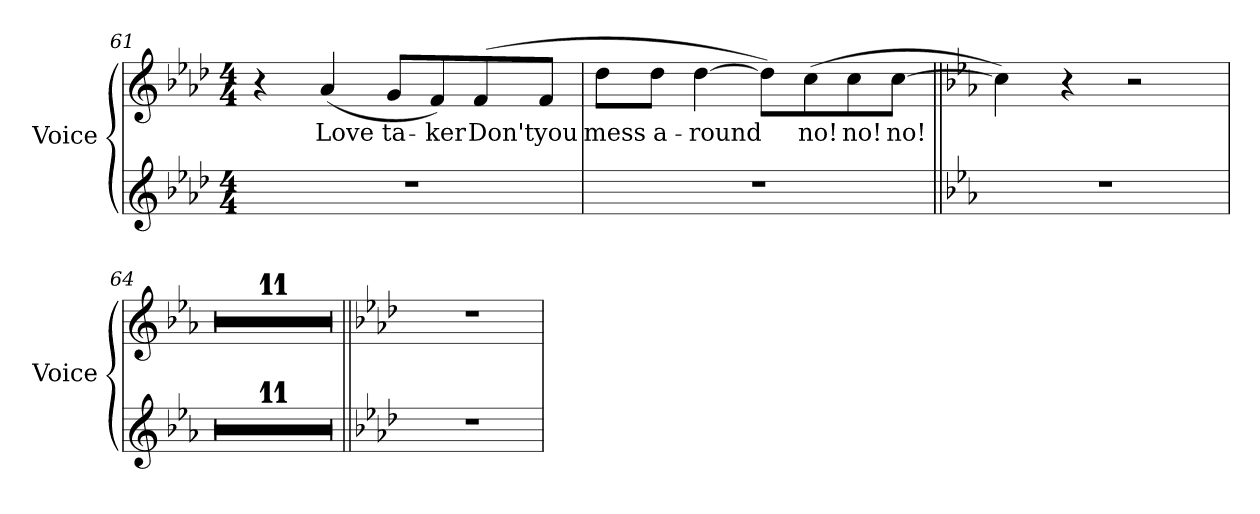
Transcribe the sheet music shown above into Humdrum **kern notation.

**kern	**kern	**text
*part2	*part1	*part1
*staff2	*staff1	*staff1
*I"Voice	*I"Voice	*
*I'Voice	*I'Voice	*
*clefG2	*clefG2	*
*k[b-e-a-d-]	*k[b-e-a-d-]	*
*f:	*f:	*
*M4/4	*M4/4	*
=61	=61	=61
1r	4r	.
!	!	!LO:LY:b:color=#000000
.	(4a-i/	Love
!	!	!LO:LY:b:color=#000000
.	8gi/L	ta-
!	!	!LO:LY:b:color=#000000
.	8fi/)	-ker
!	!	!LO:LY:b:color=#000000
.	(8fi/	Don't
!	!	!LO:LY:b:color=#000000
.	8fi/J	you
=62	=62	=62
!	!	!LO:LY:b:color=#000000
1r	8dd-i\L	mess
!	!	!LO:LY:b:color=#000000
.	8dd-i\J	a-
!	!	!LO:LY:b:color=#000000
.	[4dd-i\	-round
.	8dd-i\L])	.
!	!	!LO:LY:b:color=#000000
.	(8cci\	no!
!	!	!LO:LY:b:color=#000000
.	8cci\	no!
!	!	!LO:LY:b:color=#000000
.	[8cci\J	no!
=63||	=63||	=63||
*k[b-e-a-]	*k[b-e-a-]	*
*E-:	*E-:	*
1r	4cci\])	.
.	4r	.
.	2r	.
!!LO:LB:g=z
=64	=64	=64
1r	1r	.
=65	=65	=65
1r	1r	.
=66	=66	=66
1r	1r	.
=67	=67	=67
1r	1r	.
=68	=68	=68
1r	1r	.
=69	=69	=69
1r	1r	.
=70	=70	=70
1r	1r	.
=71	=71	=71
1r	1r	.
=72	=72	=72
1r	1r	.
=73	=73	=73
1r	1r	.
!!LO:LB:g=z
=74	=74	=74
1r	1r	.
=75||	=75||	=75||
*k[b-e-a-d-]	*k[b-e-a-d-]	*
*f:	*f:	*
1r	1r	.
=	=	=
*-	*-	*-
